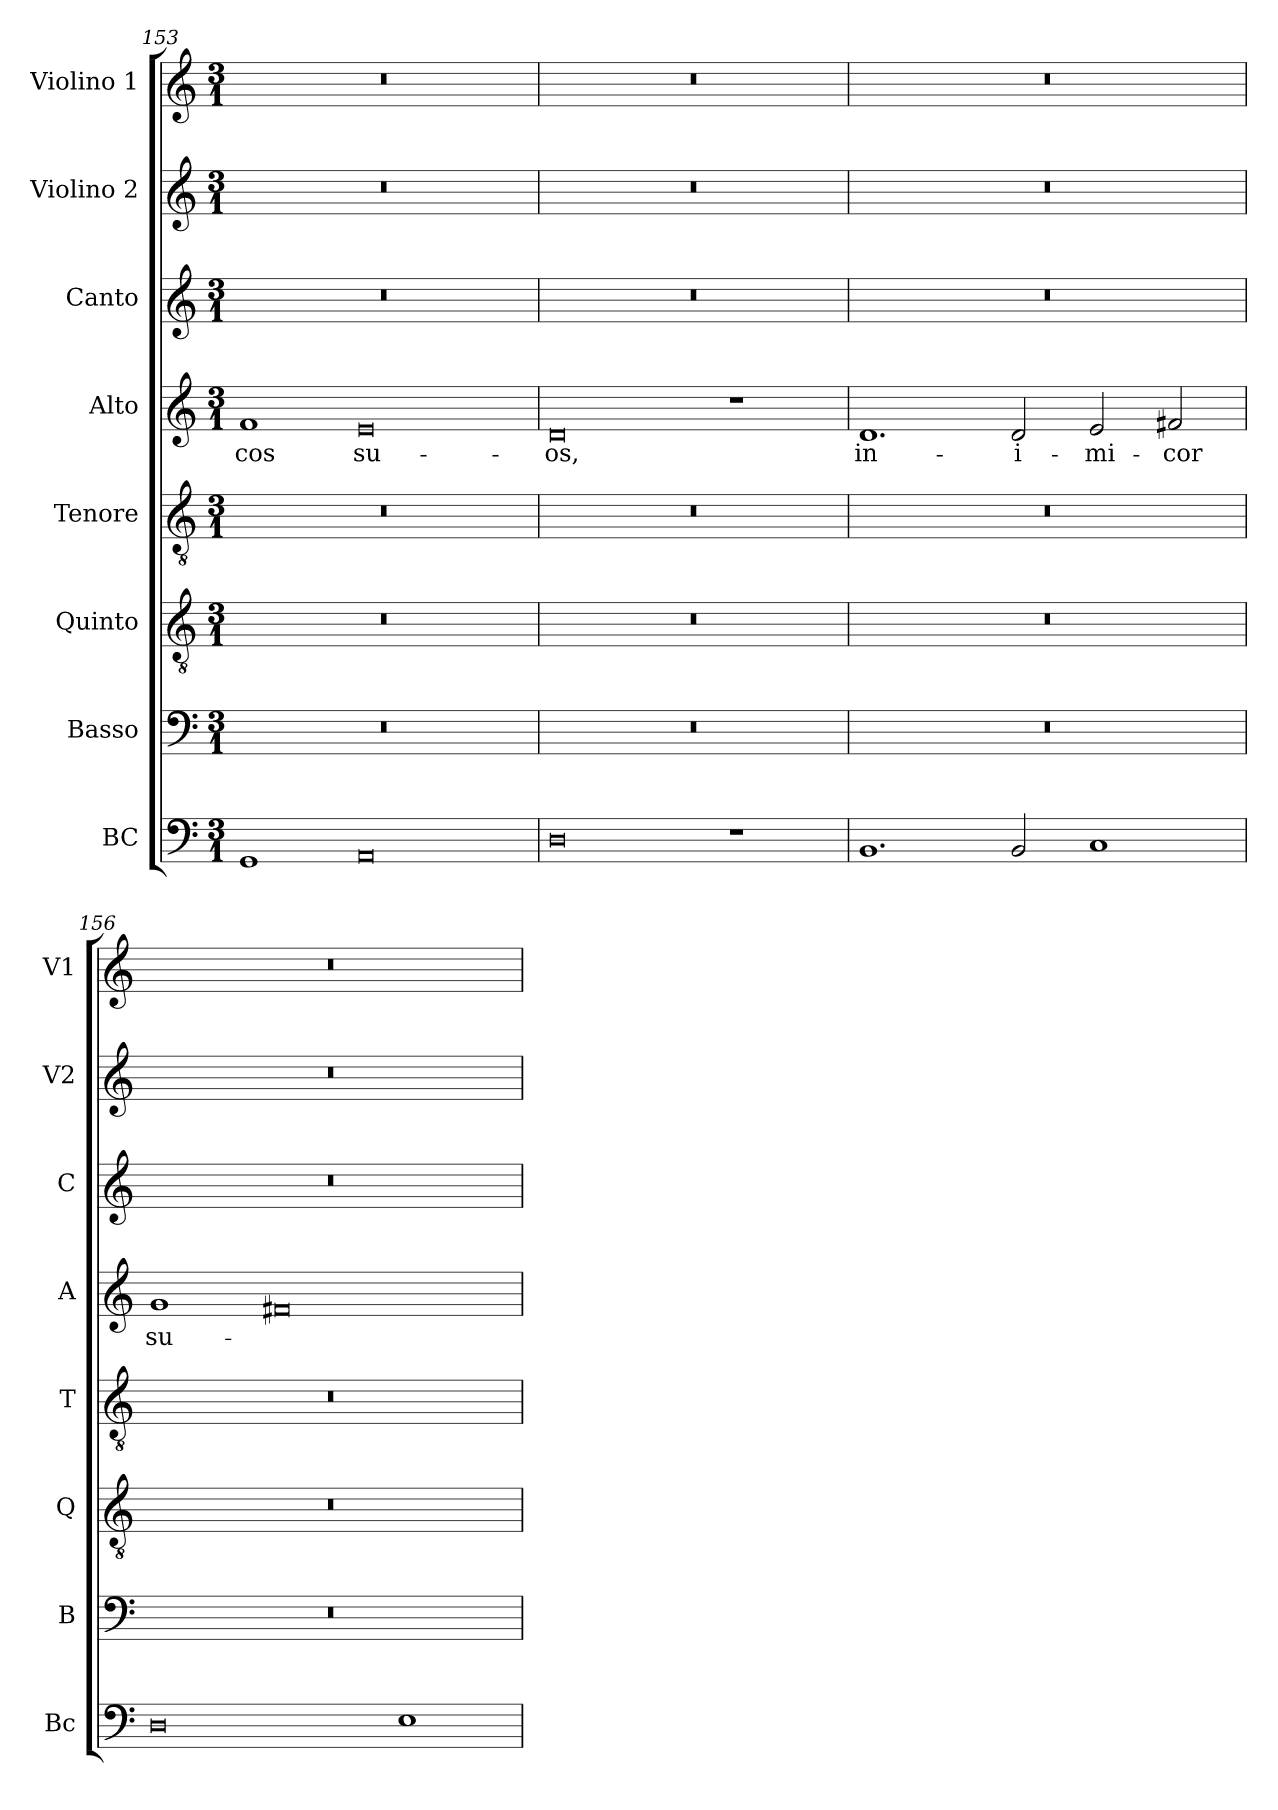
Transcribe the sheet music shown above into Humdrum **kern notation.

**kern	**kern	**kern	**kern	**kern	**text	**kern	**kern	**kern
*part8	*part7	*part6	*part5	*part4	*part4	*part3	*part2	*part1
*staff8	*staff7	*staff6	*staff5	*staff4	*staff4	*staff3	*staff2	*staff1
*I"BC	*I"Basso	*I"Quinto	*I"Tenore	*I"Alto	*	*I"Canto	*I"Violino 2	*I"Violino 1
*I'Bc	*I'B	*I'Q	*I'T	*I'A	*	*I'C	*I'V2	*I'V1
*clefF4	*clefF4	*clefGv2	*clefGv2	*clefG2	*	*clefG2	*clefG2	*clefG2
*k[]	*k[]	*k[]	*k[]	*k[]	*	*k[]	*k[]	*k[]
*C:	*C:	*C:	*C:	*C:	*	*C:	*C:	*C:
*M3/1	*M3/1	*M3/1	*M3/1	*M3/1	*	*M3/1	*M3/1	*M3/1
=153	=153	=153	=153	=153	=153	=153	=153	=153
!	!	!	!	!	!LO:LY:b	!	!	!
1GG	0.r	0.r	0.r	1f	-cos	0.r	0.r	0.r
!	!	!	!	!	!LO:LY:b	!	!	!
0AA	.	.	.	0e	su-	.	.	.
=154	=154	=154	=154	=154	=154	=154	=154	=154
!	!	!	!	!	!LO:LY:b	!	!	!
0D	0.r	0.r	0.r	0d	-os,	0.r	0.r	0.r
1r	.	.	.	1r	.	.	.	.
=155	=155	=155	=155	=155	=155	=155	=155	=155
!	!	!	!	!	!LO:LY:b	!	!	!
1.BB	0.r	0.r	0.r	1.d	in-	0.r	0.r	0.r
!	!	!	!	!	!LO:LY:b	!	!	!
2BB/	.	.	.	2d/	-i-	.	.	.
!	!	!	!	!	!LO:LY:b	!	!	!
1C	.	.	.	2e/	-mi-	.	.	.
!	!	!	!	!	!LO:LY:b	!	!	!
.	.	.	.	2f#X/	-cor	.	.	.
=156	=156	=156	=156	=156	=156	=156	=156	=156
!	!	!	!	!	!LO:LY:b	!	!	!
0D	0.r	0.r	0.r	1g	su-	0.r	0.r	0.r
.	.	.	.	0f#X	.	.	.	.
1E	.	.	.	.	.	.	.	.
=	=	=	=	=	=	=	=	=
*-	*-	*-	*-	*-	*-	*-	*-	*-
